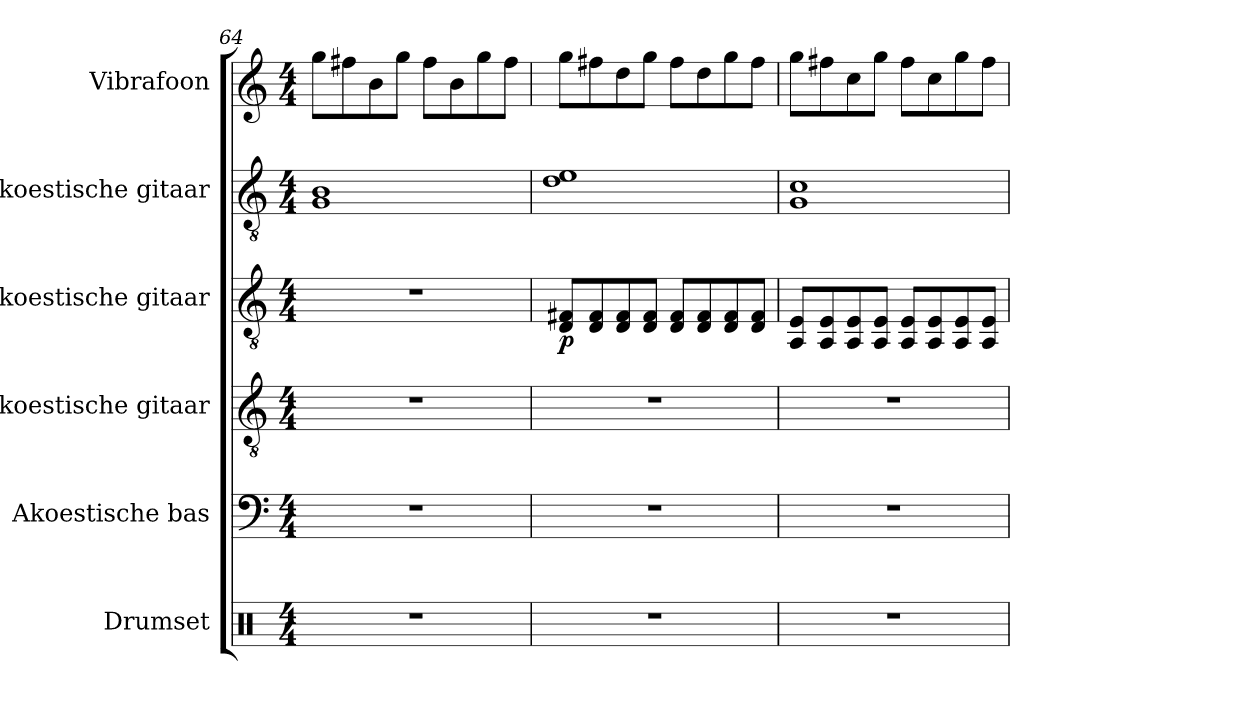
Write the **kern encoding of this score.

**kern	**kern	**kern	**kern	**dynam	**kern	**kern
*part6	*part5	*part4	*part3	*part3	*part2	*part1
*staff6	*staff5	*staff4	*staff3	*staff3	*staff2	*staff1
*I"Drumset	*I"Akoestische bas	*I"Akoestische gitaar	*I"Akoestische gitaar	*	*I"Akoestische gitaar	*I"Vibrafoon
*I'Drs.	*I'Bas	*	*	*	*	*I'Vib.
*clefX	*clefF4	*clefGv2	*clefGv2	*	*clefGv2	*clefG2
*	*ITrd7c12	*	*	*	*	*
*k[]	*k[]	*k[]	*k[]	*	*k[]	*k[]
*M4/4	*M4/4	*M4/4	*M4/4	*	*M4/4	*M4/4
=64	=64	=64	=64	=64	=64	=64
1r	1r	1r	1r	.	1G 1B	8gg\L
.	.	.	.	.	.	8ff#X\
.	.	.	.	.	.	8b\
.	.	.	.	.	.	8gg\J
.	.	.	.	.	.	8ff#\L
.	.	.	.	.	.	8b\
.	.	.	.	.	.	8gg\
.	.	.	.	.	.	8ff#\J
=65	=65	=65	=65	=65	=65	=65
!	!	!	!	!LO:DY:b	!	!
1r	1r	1r	8D/ 8F#X/L	p	1d 1e	8gg\L
.	.	.	8D/ 8F#/	.	.	8ff#X\
.	.	.	8D/ 8F#/	.	.	8dd\
.	.	.	8D/ 8F#/J	.	.	8gg\J
.	.	.	8D/ 8F#/L	.	.	8ff#\L
.	.	.	8D/ 8F#/	.	.	8dd\
.	.	.	8D/ 8F#/	.	.	8gg\
.	.	.	8D/ 8F#/J	.	.	8ff#\J
!!LO:PB:g=z
=66	=66	=66	=66	=66	=66	=66
1r	1r	1r	8AA/ 8E/L	.	1G 1c	8gg\L
.	.	.	8AA/ 8E/	.	.	8ff#X\
.	.	.	8AA/ 8E/	.	.	8cc\
.	.	.	8AA/ 8E/J	.	.	8gg\J
.	.	.	8AA/ 8E/L	.	.	8ff#\L
.	.	.	8AA/ 8E/	.	.	8cc\
.	.	.	8AA/ 8E/	.	.	8gg\
.	.	.	8AA/ 8E/J	.	.	8ff#\J
=	=	=	=	=	=	=
*-	*-	*-	*-	*-	*-	*-
